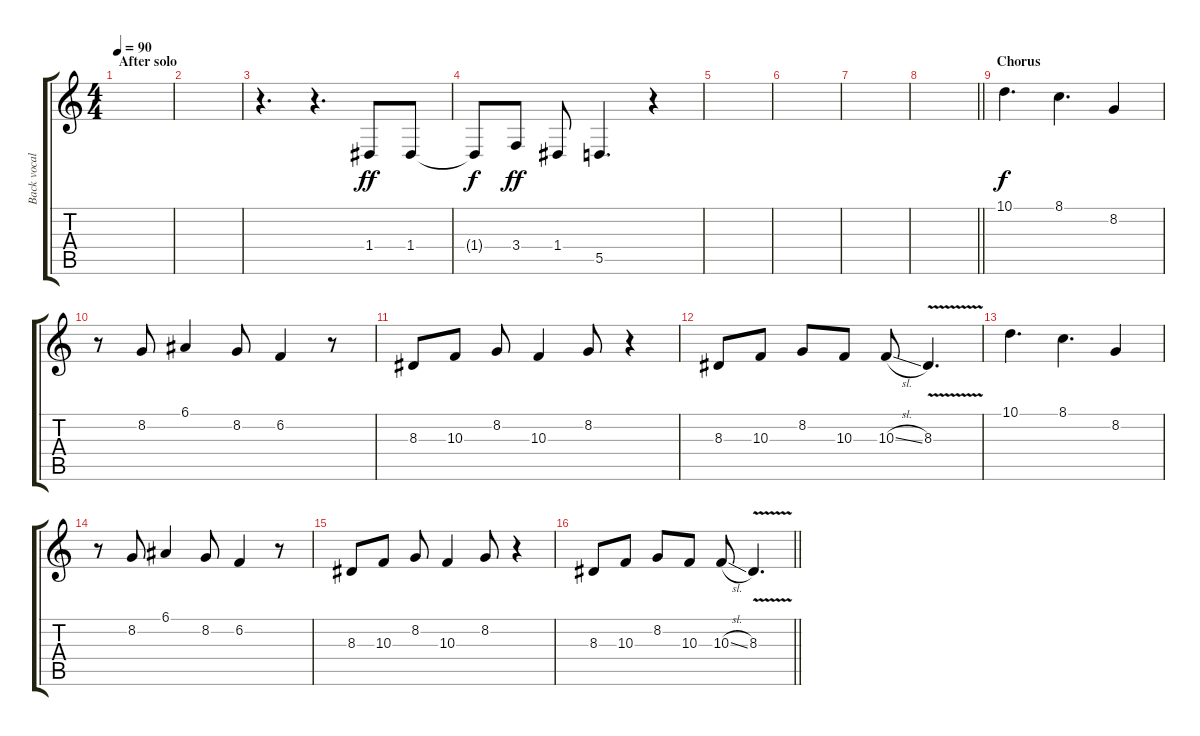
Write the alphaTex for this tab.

\track ("Back vocal" "Back vocal") {instrument bassoon}
\staff {score tabs}
\tuning (E4 B3 G3 D3 A2 E2) {hide}
\ts (4 4)
\section ("" "After solo")
\tempo 90
\clef g2
\ks c
|
|
r.4{d} r.4{d} 1.4.8{dy ff} 1.4.8 |
1.4{t}.8{dy f} 3.4.8{dy ff} 1.4.8 5.5.4{d} r.4 |
|
|
|
\barLineRight lightlight
|
\section ("" "Chorus ")
10.1.4{d dy f} 8.1.4{d} 8.2.4 |
r.8 8.2.8 6.1.4 8.2.8 6.2.4 r.8 |
8.3.8 10.3.8 8.2.8 10.3.4 8.2.8 r.4 |
8.3.8 10.3.8 8.2.8 10.3.8 10.3{sl}.8 8.3{v}.4{d} |
10.1.4{d} 8.1.4{d} 8.2.4 |
r.8 8.2.8 6.1.4 8.2.8 6.2.4 r.8 |
8.3.8 10.3.8 8.2.8 10.3.4 8.2.8 r.4 |
\barLineRight lightlight
8.3.8 10.3.8 8.2.8 10.3.8 10.3{sl}.8 8.3{v}.4{d}
